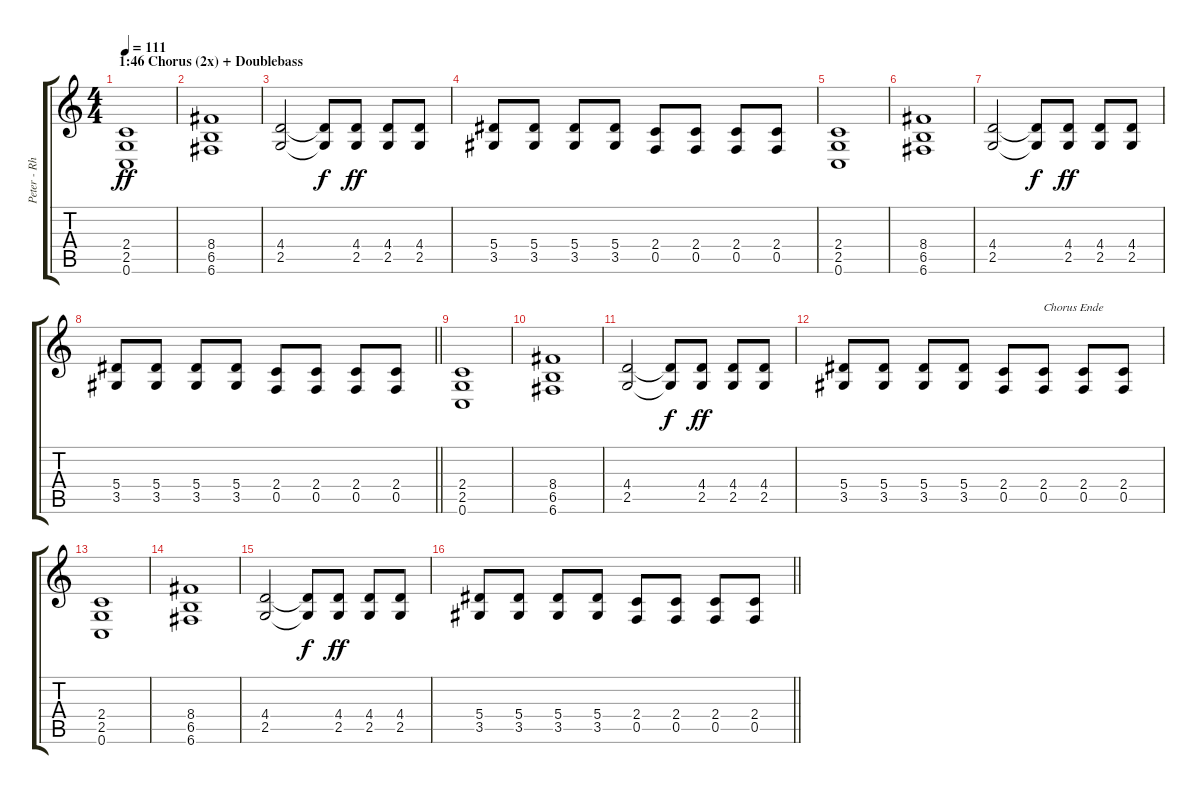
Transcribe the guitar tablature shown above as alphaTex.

\track ("Peter - Rhythm Guitar (C-Tuning)" "Peter - Rh") {instrument overdrivenguitar}
\staff {score tabs}
\tuning (C4 G3 Eb3 Bb2 F2 C2) {hide}
\ts (4 4)
\section ("" "1:46 Chorus (2x) + Doublebass")
\tempo 111
\clef g2
\ks c
(2.4 2.5 0.6).1{dy ff} |
(8.4 6.5 6.6).1 |
(4.4 2.5).2 (4.4{t} 2.5{t}).8{dy f} (4.4 2.5).8{dy ff} (4.4 2.5).8 (4.4 2.5).8 |
(5.4 3.5).8 (5.4 3.5).8 (5.4 3.5).8 (5.4 3.5).8 (2.4 0.5).8 (2.4 0.5).8 (2.4 0.5).8 (2.4 0.5).8 |
(2.4 2.5 0.6).1 |
(8.4 6.5 6.6).1 |
(4.4 2.5).2 (4.4{t} 2.5{t}).8{dy f} (4.4 2.5).8{dy ff} (4.4 2.5).8 (4.4 2.5).8 |
\barLineRight lightlight
(5.4 3.5).8 (5.4 3.5).8 (5.4 3.5).8 (5.4 3.5).8 (2.4 0.5).8 (2.4 0.5).8 (2.4 0.5).8 (2.4 0.5).8 |
(2.4 2.5 0.6).1 |
(8.4 6.5 6.6).1 |
(4.4 2.5).2 (4.4{t} 2.5{t}).8{dy f} (4.4 2.5).8{dy ff} (4.4 2.5).8 (4.4 2.5).8 |
(5.4 3.5).8 (5.4 3.5).8 (5.4 3.5).8 (5.4 3.5).8 (2.4 0.5).8 (2.4 0.5).8{txt "Chorus Ende"} (2.4 0.5).8 (2.4 0.5).8 |
(2.4 2.5 0.6).1 |
(8.4 6.5 6.6).1 |
(4.4 2.5).2 (4.4{t} 2.5{t}).8{dy f} (4.4 2.5).8{dy ff} (4.4 2.5).8 (4.4 2.5).8 |
\barLineRight lightlight
(5.4 3.5).8 (5.4 3.5).8 (5.4 3.5).8 (5.4 3.5).8 (2.4 0.5).8 (2.4 0.5).8 (2.4 0.5).8 (2.4 0.5).8
